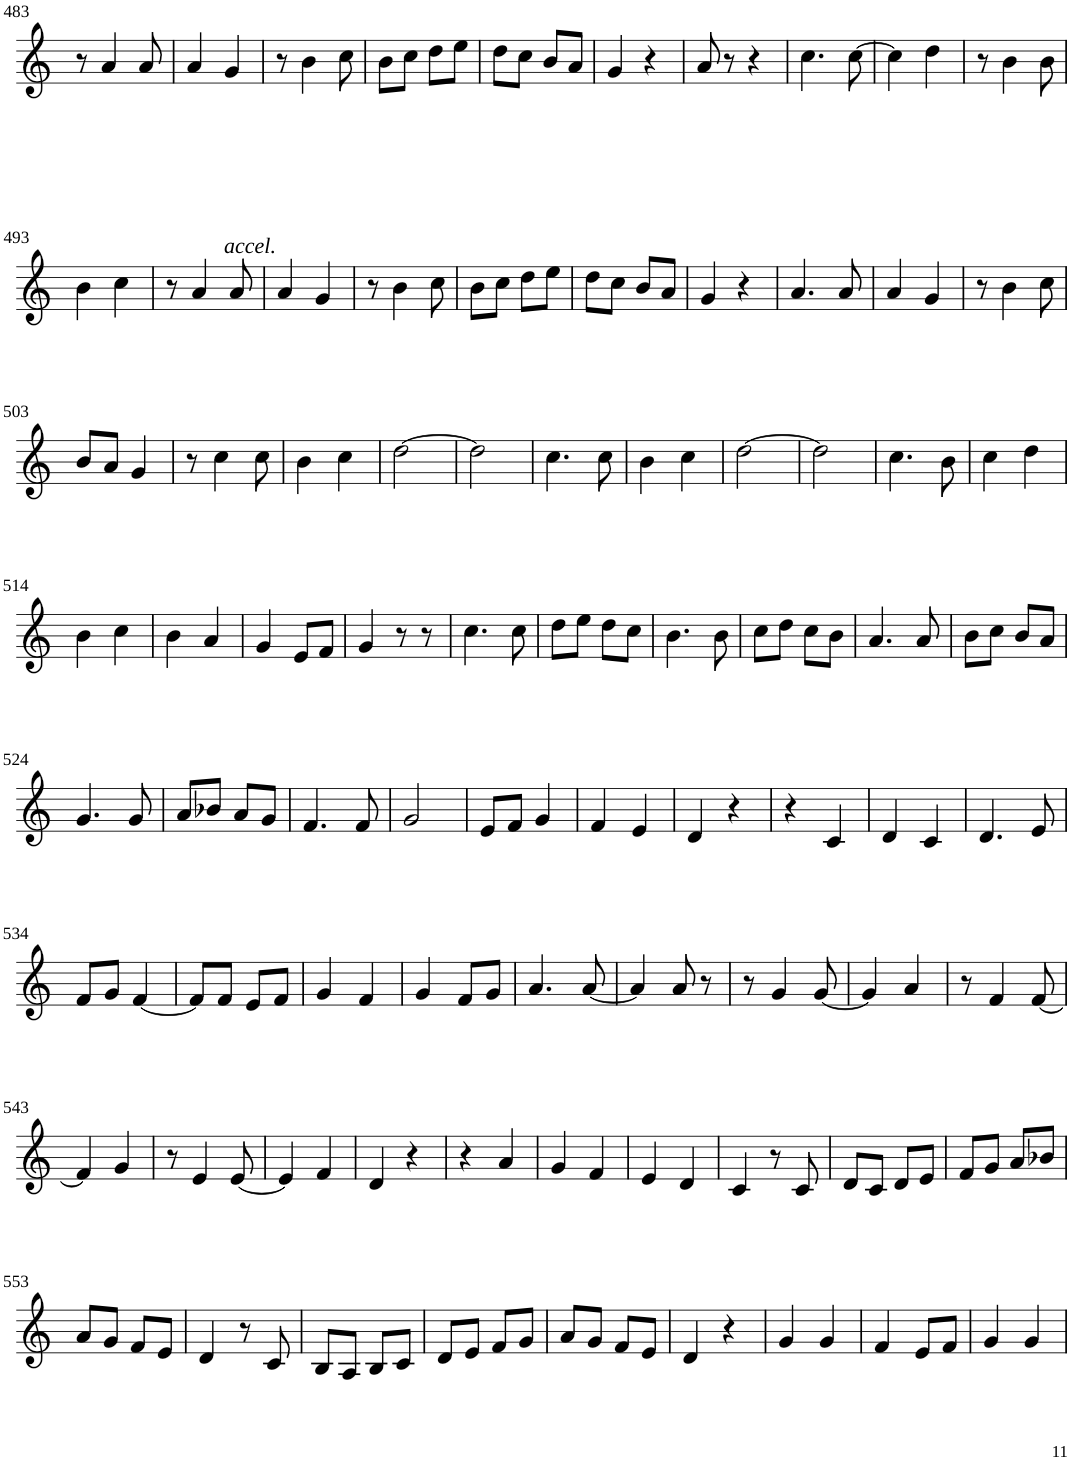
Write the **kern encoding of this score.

**kern
*part1
*staff1
*I"Violin
!!LO:PB:g=z
*clefG2
*k[]
*M2/4
=483
8r
4a/
8a/
=484
4a/
!LO:TX:b:i:t=accel.
4g/
=485
8r
4b\
8cc\
=486
8b\L
8cc\J
8dd\L
8ee\J
=487
8dd\L
8cc\J
8b/L
8a/J
=488
4g/
4r
=489
8a/
8r
4r
=490
4.cc\
[8cc\
=491
4cc\]
4dd\
=492
8r
4b\
8b\
!!LO:LB:g=z
=493
4b\
4cc\
=494
8r
4a/
8a/
=495
4a/
4g/
=496
8r
4b\
8cc\
=497
8b\L
8cc\J
8dd\L
8ee\J
=498
8dd\L
8cc\J
8b/L
8a/J
=499
4g/
4r
=500
4.a/
8a/
=501
4a/
4g/
=502
8r
4b\
8cc\
!!LO:LB:g=z
=503
8b/L
8a/J
4g/
=504
8r
4cc\
8cc\
=505
4b\
4cc\
=506
[2dd\
=507
2dd\]
=508
4.cc\
8cc\
=509
4b\
4cc\
=510
[2dd\
=511
2dd\]
=512
4.cc\
8b\
=513
4cc\
4dd\
!!LO:LB:g=z
=514
4b\
4cc\
=515
4b\
4a/
=516
4g/
8e/L
8f/J
=517
4g/
8r
8r
=518
4.cc\
8cc\
=519
8dd\L
8ee\J
8dd\L
8cc\J
=520
4.b\
8b\
=521
8cc\L
8dd\J
8cc\L
8b\J
=522
4.a/
8a/
=523
8b\L
8cc\J
8b/L
8a/J
!!LO:LB:g=z
=524
4.g/
8g/
=525
8a/L
8b-X/J
8a/L
8g/J
=526
4.f/
8f/
=527
2g/
=528
8e/L
8f/J
4g/
=529
4f/
4e/
=530
4d/
4r
=531
4r
4c/
=532
4d/
4c/
=533
4.d/
8e/
!!LO:LB:g=z
=534
8f/L
8g/J
[4f/
=535
8f/L]
8f/J
8e/L
8f/J
=536
4g/
4f/
=537
4g/
8f/L
8g/J
=538
4.a/
[8a/
=539
4a/]
8a/
8r
=540
8r
4g/
[8g/
=541
4g/]
4a/
=542
8r
4f/
[8f/
!!LO:LB:g=z
=543
4f/]
4g/
=544
8r
4e/
[8e/
=545
4e/]
4f/
=546
4d/
4r
=547
4r
4a/
=548
4g/
4f/
=549
4e/
4d/
=550
4c/
8r
8c/
=551
8d/L
8c/J
8d/L
8e/J
=552
8f/L
8g/J
8a/L
8b-X/J
!!LO:LB:g=z
=553
8a/L
8g/J
8f/L
8e/J
=554
4d/
8r
8c/
=555
8B/L
8A/J
8B/L
8c/J
=556
8d/L
8e/J
8f/L
8g/J
=557
8a/L
8g/J
8f/L
8e/J
=558
4d/
4r
=559
4g/
4g/
=560
4f/
8e/L
8f/J
=561
4g/
4g/
=
*-
